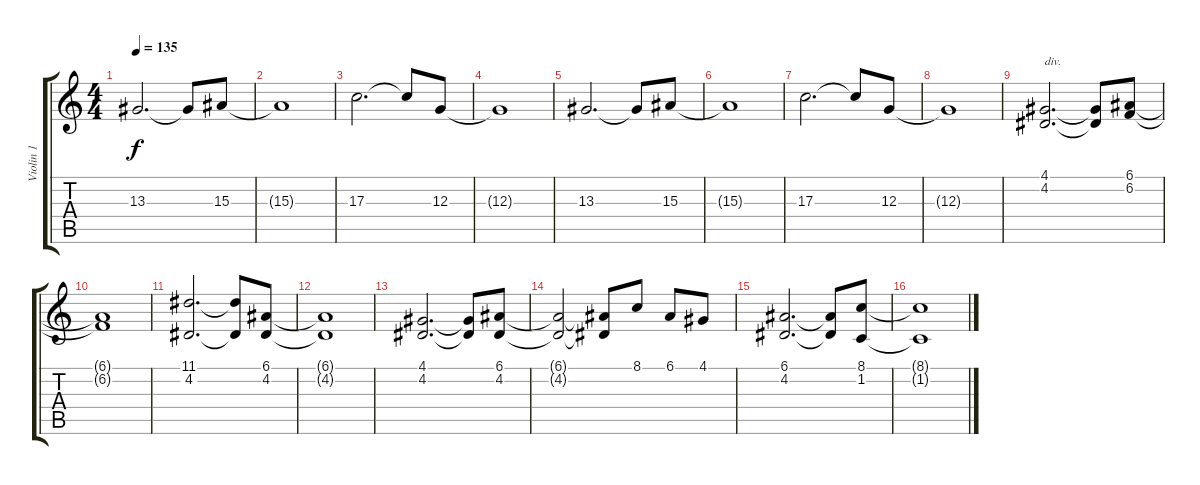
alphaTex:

\track ("Violin 1" "Violin 1") {solo instrument violin}
\staff {score tabs}
\tuning (E4 B3 G3 D3 A2 E2) {hide}
\ts (4 4)
\tempo 135
\clef g2
\ks c
13.3.2{d dy f} 13.3{t}.8 15.3.8 |
15.3{t}.1 |
17.3.2{d} 17.3{t}.8 12.3.8 |
12.3{t}.1 |
13.3.2{d} 13.3{t}.8 15.3.8 |
15.3{t}.1 |
17.3.2{d} 17.3{t}.8 12.3.8 |
12.3{t}.1 |
(4.1 4.2).2{d txt "div."} (4.1{t} 4.2{t}).8 (6.1 6.2).8 |
(6.1{t} 6.2{t}).1 |
(11.1 4.2).2{d} (11.1{t} 4.2{t}).8 (6.1 4.2).8 |
(6.1{t} 4.2{t}).1 |
(4.1 4.2).2{d} (4.1{t} 4.2{t}).8 (6.1 4.2).8 |
(6.1{t} 4.2{t}).2 (6.1{t} 4.2{t}).8 8.1.8 6.1.8 4.1.8 |
(6.1 4.2).2{d} (6.1{t} 4.2{t}).8 (8.1 1.2).8 |
(8.1{t} 1.2{t}).1
